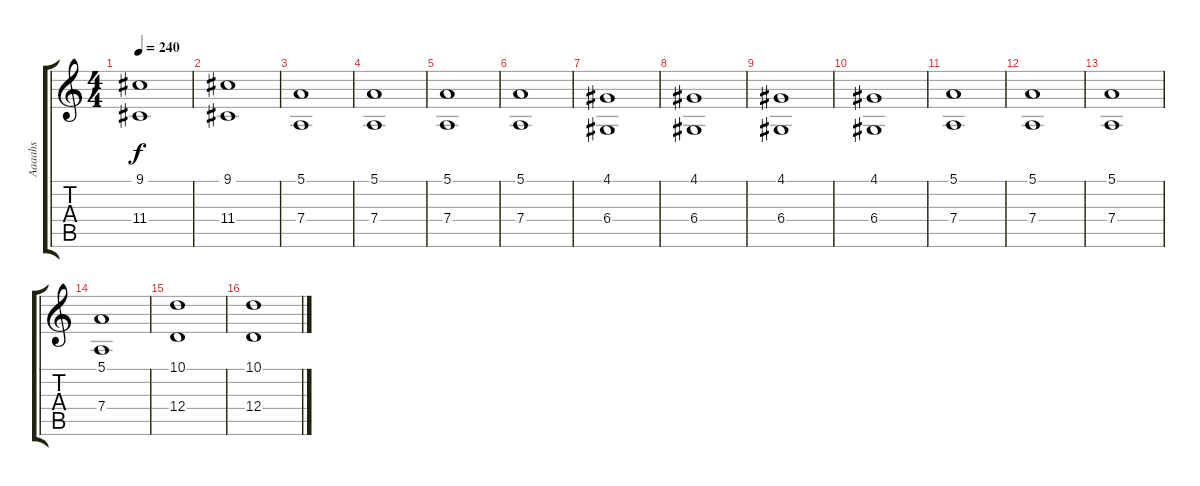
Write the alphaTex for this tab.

\track ("Aaaahs" "Aaaahs") {instrument choiraahs}
\staff {score tabs}
\tuning (E4 B3 G3 D3 A2 E2) {hide}
\ts (4 4)
\tempo 240
\clef g2
\ks c
(9.1 11.4).1{dy f} |
(9.1 11.4).1 |
(5.1 7.4).1 |
(5.1 7.4).1 |
(5.1 7.4).1 |
(5.1 7.4).1 |
(4.1 6.4).1 |
(4.1 6.4).1 |
(4.1 6.4).1 |
(4.1 6.4).1 |
(5.1 7.4).1 |
(5.1 7.4).1 |
(5.1 7.4).1 |
(5.1 7.4).1 |
(10.1 12.4).1 |
(10.1 12.4).1
